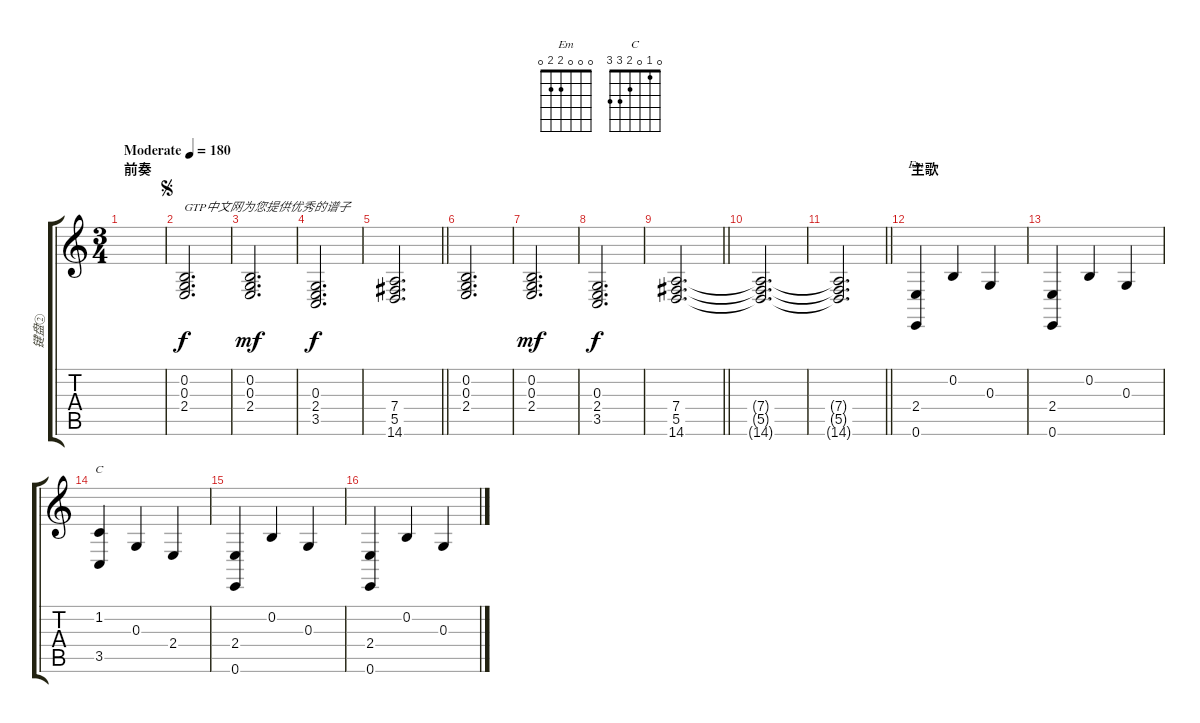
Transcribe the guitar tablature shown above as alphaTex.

\track ("键盘② " "键盘② ") {instrument synthvoice}
\staff {score tabs}
\tuning (E4 B3 G3 D3 A2 E2) {hide}
\chord ("Em" 0 0 0 2 2 0)
\chord ("C" 0 1 0 2 3 3)
\ts (3 4)
\section ("" "前奏")
\tempo (180 "Moderate")
\clef g2
\ks c
|
\jump segno
(0.2 0.3 2.4).2{d txt "GTP中文网为您提供优秀的谱子"} |
(0.2 0.3 2.4).2{d dy mf} |
(0.3 2.4 3.5).2{d dy f} |
\barLineRight lightlight
(7.4 5.5 14.6).2{d} |
(0.2 0.3 2.4).2{d} |
(0.2 0.3 2.4).2{d dy mf} |
(0.3 2.4 3.5).2{d dy f} |
\barLineRight lightlight
(7.4 5.5 14.6).2{d} |
(7.4{t} 5.5{t} 14.6{t}).2{d} |
\barLineRight lightlight
(7.4{t} 5.5{t} 14.6{t}).2{d} |
\section ("" "主歌")
(2.4 0.6).4{ch "Em"} 0.2.4 0.3.4 |
(2.4 0.6).4 0.2.4 0.3.4 |
(1.2 3.5).4{ch "C"} 0.3.4 2.4.4 |
(2.4 0.6).4 0.2.4 0.3.4 |
(2.4 0.6).4 0.2.4 0.3.4
